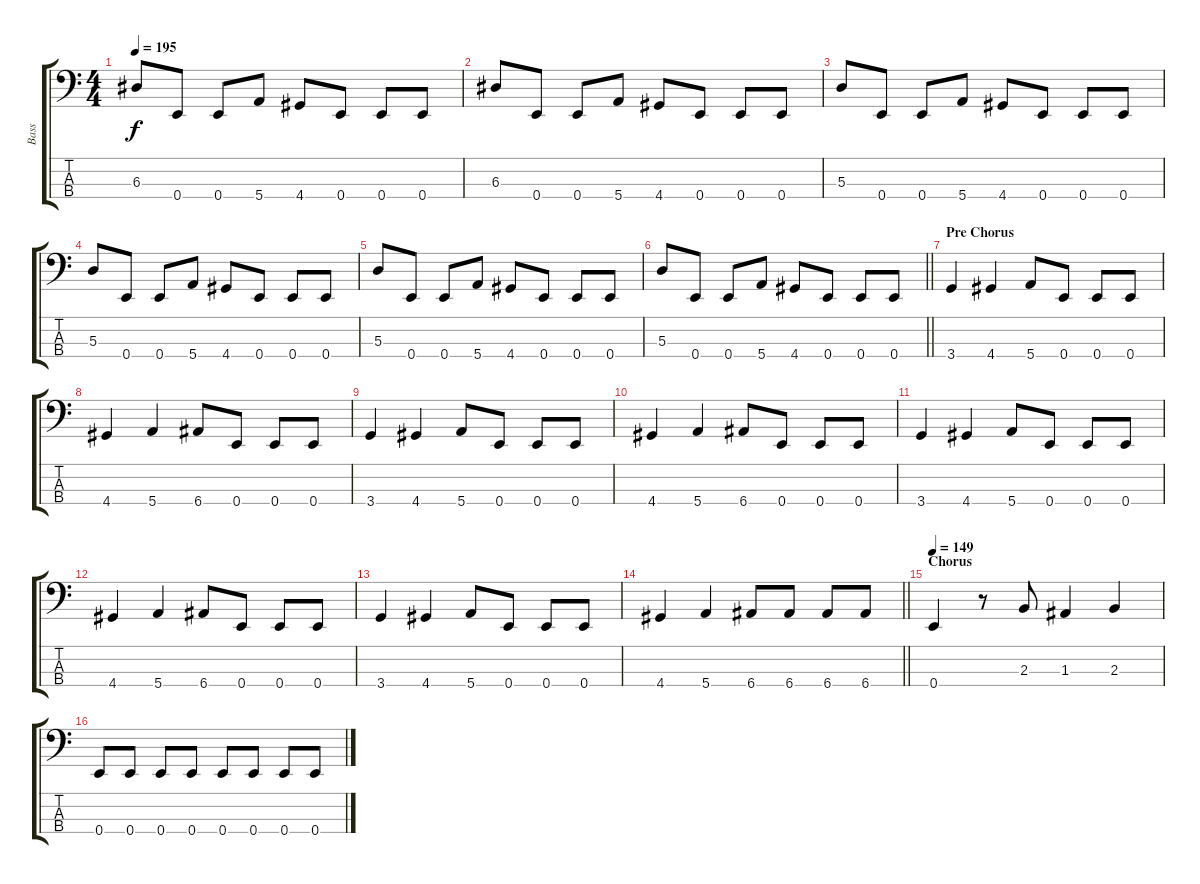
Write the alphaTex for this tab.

\track ("Bass" "Bass") {instrument electricbassfinger}
\staff {score tabs}
\tuning (G2 D2 A1 E1) {hide}
\ts (4 4)
\tempo 195
\clef f4
\ks c
6.3.8{dy f} 0.4.8 0.4.8 5.4.8 4.4.8 0.4.8 0.4.8 0.4.8 |
6.3.8 0.4.8 0.4.8 5.4.8 4.4.8 0.4.8 0.4.8 0.4.8 |
5.3.8 0.4.8 0.4.8 5.4.8 4.4.8 0.4.8 0.4.8 0.4.8 |
5.3.8 0.4.8 0.4.8 5.4.8 4.4.8 0.4.8 0.4.8 0.4.8 |
5.3.8 0.4.8 0.4.8 5.4.8 4.4.8 0.4.8 0.4.8 0.4.8 |
\barLineRight lightlight
5.3.8 0.4.8 0.4.8 5.4.8 4.4.8 0.4.8 0.4.8 0.4.8 |
\section ("" "Pre Chorus")
3.4.4 4.4.4 5.4.8 0.4.8 0.4.8 0.4.8 |
4.4.4 5.4.4 6.4.8 0.4.8 0.4.8 0.4.8 |
3.4.4 4.4.4 5.4.8 0.4.8 0.4.8 0.4.8 |
4.4.4 5.4.4 6.4.8 0.4.8 0.4.8 0.4.8 |
3.4.4 4.4.4 5.4.8 0.4.8 0.4.8 0.4.8 |
4.4.4 5.4.4 6.4.8 0.4.8 0.4.8 0.4.8 |
3.4.4 4.4.4 5.4.8 0.4.8 0.4.8 0.4.8 |
\barLineRight lightlight
4.4.4 5.4.4 6.4.8 6.4.8 6.4.8 6.4.8 |
\section ("" "Chorus")
\tempo 149
0.4.4 r.8 2.3.8 1.3.4 2.3.4 |
0.4.8 0.4.8 0.4.8 0.4.8 0.4.8 0.4.8 0.4.8 0.4.8
